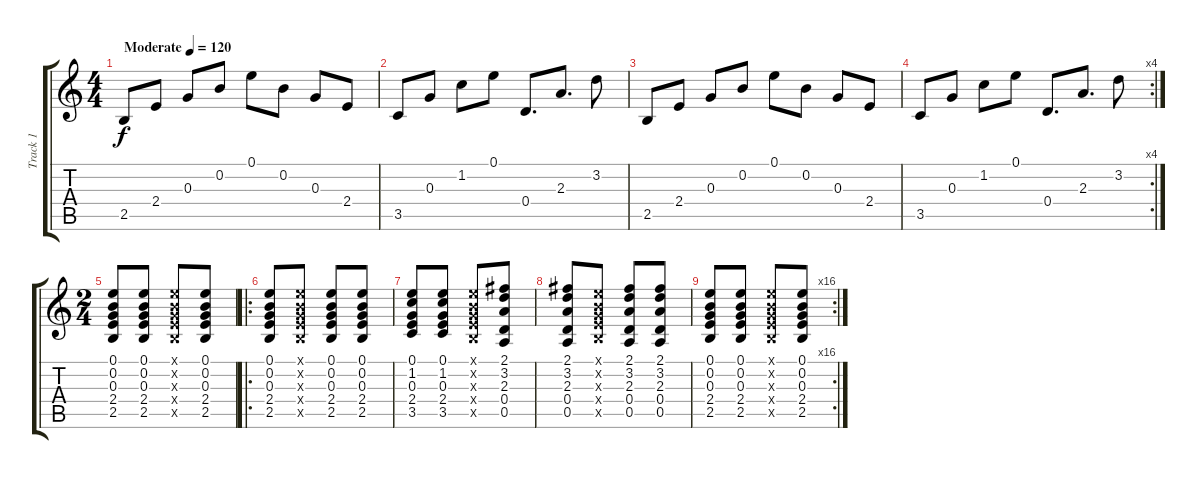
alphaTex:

\track ("Track 1" "Track 1") {instrument acousticguitarsteel}
\staff {score tabs}
\tuning (E4 B3 G3 D3 A2 E2) {hide}
\ts (4 4)
\tempo (120 "Moderate")
\clef g2
\ks c
2.5.8{dy f instrument acousticguitarsteel} 2.4.8 0.3.8 0.2.8 0.1.8 0.2.8 0.3.8 2.4.8 |
3.5.8 0.3.8 1.2.8 0.1.8 0.4.8{d} 2.3.8{d} 3.2.8 |
2.5.8 2.4.8 0.3.8 0.2.8 0.1.8 0.2.8 0.3.8 2.4.8 |
\rc 4
3.5.8 0.3.8 1.2.8 0.1.8 0.4.8{d} 2.3.8{d} 3.2.8 |
\ts (2 4)
(0.1 0.2 0.3 2.4 2.5).8 (0.1 0.2 0.3 2.4 2.5).8 (0.1{x} 0.2{x} 0.3{x} 2.4{x} 2.5{x}).8 (0.1 0.2 0.3 2.4 2.5).8 |
\ro
(0.1 0.2 0.3 2.4 2.5).8 (0.1{x} 0.2{x} 0.3{x} 2.4{x} 2.5{x}).8 (0.1 0.2 0.3 2.4 2.5).8 (0.1 0.2 0.3 2.4 2.5).8 |
(0.1 1.2 0.3 2.4 3.5).8 (0.1 1.2 0.3 2.4 3.5).8 (0.1{x} 0.2{x} 0.3{x} 2.4{x} 2.5{x}).8 (2.1 3.2 2.3 0.4 0.5).8 |
(2.1 3.2 2.3 0.4 0.5).8 (0.1{x} 0.2{x} 0.3{x} 2.4{x} 2.5{x}).8 (2.1 3.2 2.3 0.4 0.5).8 (2.1 3.2 2.3 0.4 0.5).8 |
\rc 16
(0.1 0.2 0.3 2.4 2.5).8 (0.1 0.2 0.3 2.4 2.5).8 (0.1{x} 0.2{x} 0.3{x} 2.4{x} 2.5{x}).8 (0.1 0.2 0.3 2.4 2.5).8
